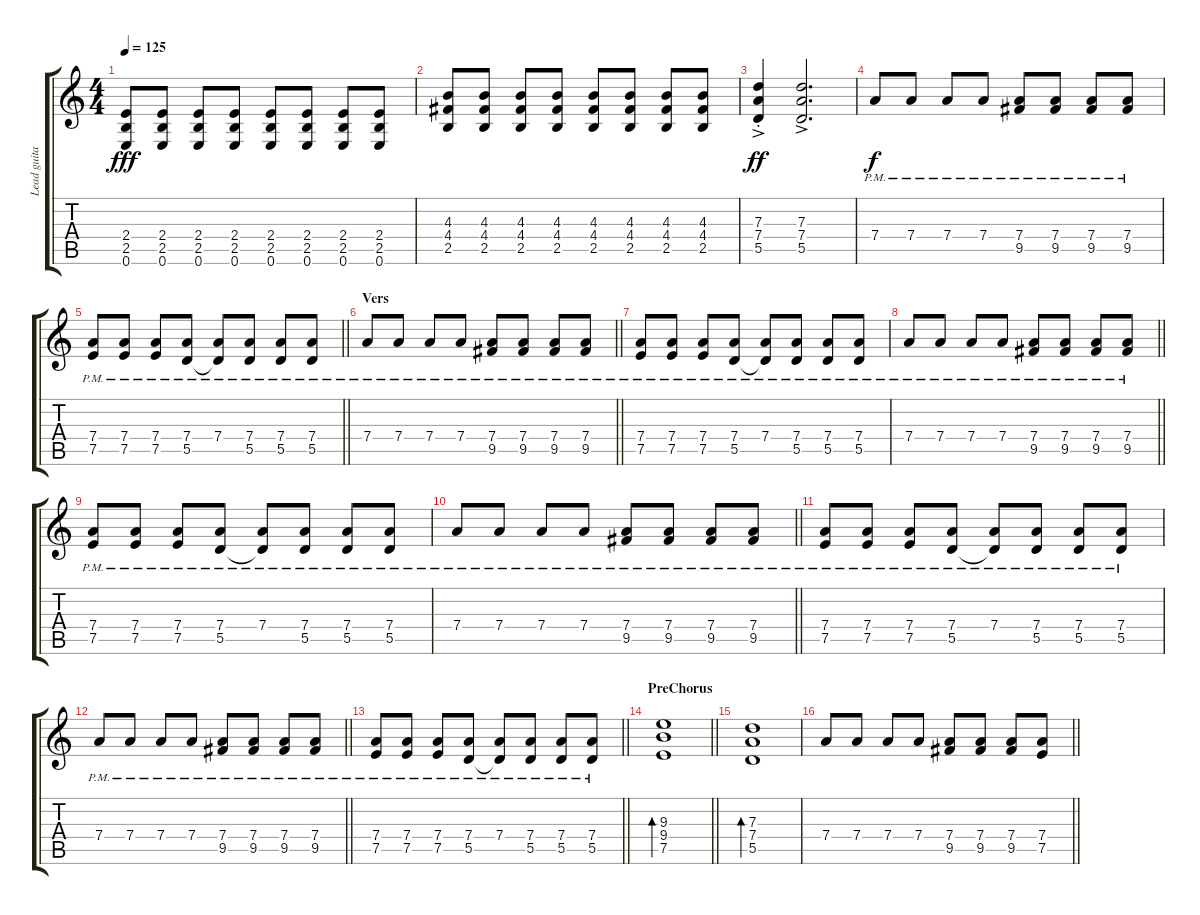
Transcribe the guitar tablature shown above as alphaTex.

\track ("Lead guitar" "Lead guita") {instrument electricguitarmuted}
\staff {score tabs}
\tuning (E4 B3 G3 D3 A2 E2) {hide}
\ts (4 4)
\tempo 125
\clef g2
\ks c
(2.4 2.5 0.6).8{dy fff} (2.4 2.5 0.6).8 (2.4 2.5 0.6).8 (2.4 2.5 0.6).8 (2.4 2.5 0.6).8 (2.4 2.5 0.6).8 (2.4 2.5 0.6).8 (2.4 2.5 0.6).8 |
(4.3 4.4 2.5).8 (4.3 4.4 2.5).8 (4.3 4.4 2.5).8 (4.3 4.4 2.5).8 (4.3 4.4 2.5).8 (4.3 4.4 2.5).8 (4.3 4.4 2.5).8 (4.3 4.4 2.5).8 |
(7.3{ac st} 7.4{ac st} 5.5{ac st}).4{dy ff} (7.3{ac} 7.4{ac} 5.5{ac}).2{d} |
7.4{pm}.8{dy f} 7.4{pm}.8 7.4{pm}.8 7.4{pm}.8 (7.4{pm} 9.5{pm}).8 (7.4{pm} 9.5{pm}).8 (7.4{pm} 9.5{pm}).8 (7.4{pm} 9.5{pm}).8 |
\barLineRight lightlight
(7.4{pm} 7.5{pm}).8 (7.4{pm} 7.5{pm}).8 (7.4{pm} 7.5{pm}).8 (7.4{pm} 5.5{pm}).8 (7.4{pm} 5.5{t}).8 (7.4{pm} 5.5{pm}).8 (7.4{pm} 5.5{pm}).8 (7.4{pm} 5.5{pm}).8 |
\section ("" "Vers")
\barLineRight lightlight
7.4{pm}.8 7.4{pm}.8 7.4{pm}.8 7.4{pm}.8 (7.4{pm} 9.5{pm}).8 (7.4{pm} 9.5{pm}).8 (7.4{pm} 9.5{pm}).8 (7.4{pm} 9.5{pm}).8 |
\section ("" "")
(7.4{pm} 7.5{pm}).8 (7.4{pm} 7.5{pm}).8 (7.4{pm} 7.5{pm}).8 (7.4{pm} 5.5{pm}).8 (7.4{pm} 5.5{t}).8 (7.4{pm} 5.5{pm}).8 (7.4{pm} 5.5{pm}).8 (7.4{pm} 5.5{pm}).8 |
\barLineRight lightlight
7.4{pm}.8 7.4{pm}.8 7.4{pm}.8 7.4{pm}.8 (7.4{pm} 9.5{pm}).8 (7.4{pm} 9.5{pm}).8 (7.4{pm} 9.5{pm}).8 (7.4{pm} 9.5{pm}).8 |
(7.4{pm} 7.5{pm}).8 (7.4{pm} 7.5{pm}).8 (7.4{pm} 7.5{pm}).8 (7.4{pm} 5.5{pm}).8 (7.4{pm} 5.5{t}).8 (7.4{pm} 5.5{pm}).8 (7.4{pm} 5.5{pm}).8 (7.4{pm} 5.5{pm}).8 |
\barLineRight lightlight
7.4{pm}.8 7.4{pm}.8 7.4{pm}.8 7.4{pm}.8 (7.4{pm} 9.5{pm}).8 (7.4{pm} 9.5{pm}).8 (7.4{pm} 9.5{pm}).8 (7.4{pm} 9.5{pm}).8 |
(7.4{pm} 7.5{pm}).8 (7.4{pm} 7.5{pm}).8 (7.4{pm} 7.5{pm}).8 (7.4{pm} 5.5{pm}).8 (7.4{pm} 5.5{t}).8 (7.4{pm} 5.5{pm}).8 (7.4{pm} 5.5{pm}).8 (7.4{pm} 5.5{pm}).8 |
\barLineRight lightlight
7.4{pm}.8 7.4{pm}.8 7.4{pm}.8 7.4{pm}.8 (7.4{pm} 9.5{pm}).8 (7.4{pm} 9.5{pm}).8 (7.4{pm} 9.5{pm}).8 (7.4{pm} 9.5{pm}).8 |
\barLineRight lightlight
(7.4{pm} 7.5{pm}).8 (7.4{pm} 7.5{pm}).8 (7.4{pm} 7.5{pm}).8 (7.4{pm} 5.5{pm}).8 (7.4{pm} 5.5{t}).8 (7.4{pm} 5.5{pm}).8 (7.4{pm} 5.5{pm}).8 (7.4{pm} 5.5{pm}).8 |
\section ("" "PreChorus")
\barLineRight lightlight
(9.3 9.4 7.5).1{bd 240} |
\section ("" "")
(7.3 7.4 5.5).1{bd 240} |
\barLineRight lightlight
7.4.8 7.4.8 7.4.8 7.4.8 (7.4 9.5).8 (7.4 9.5).8 (7.4 9.5).8 (7.4 7.5).8
